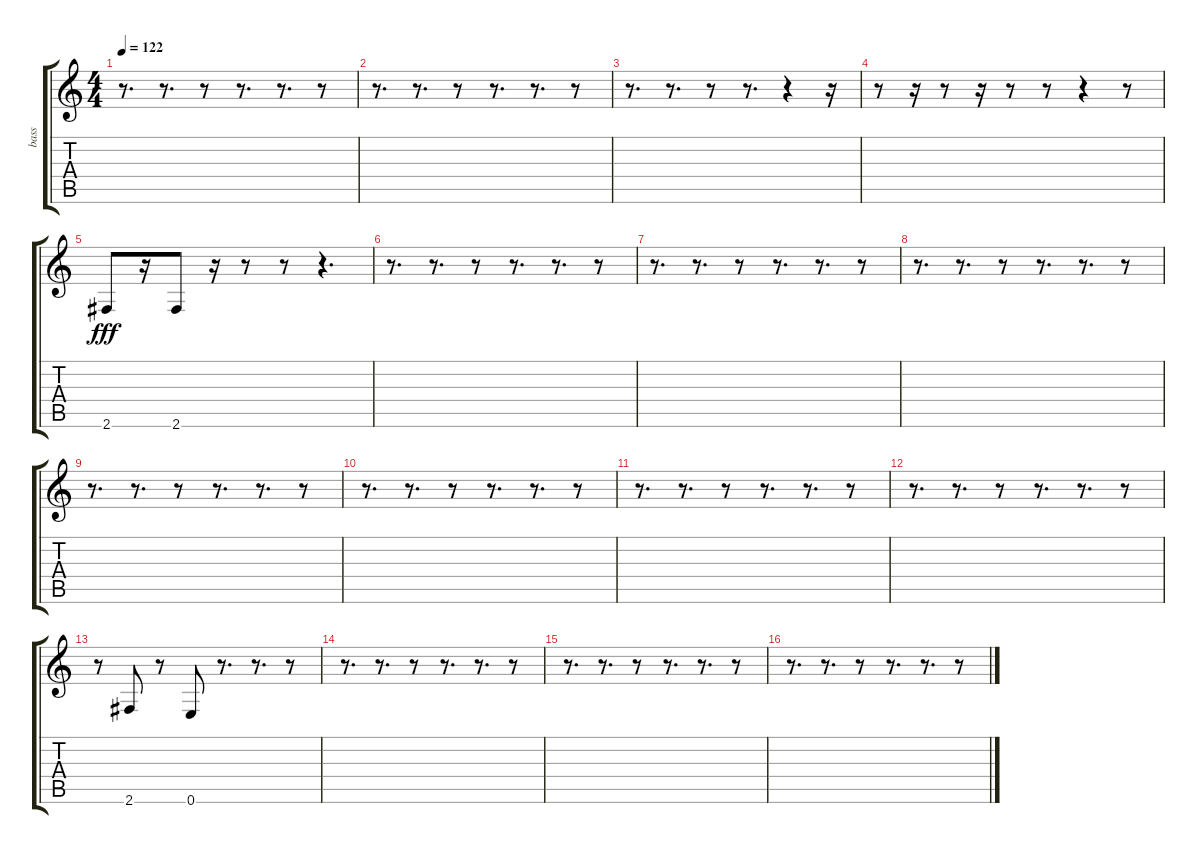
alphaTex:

\track ("bass" "bass") {instrument electricbassfinger}
\staff {score tabs}
\tuning (E4 B3 G3 D3 A2 E2) {hide}
\ts (4 4)
\tempo 122
\clef g2
\ks c
r.8{d dy fff} r.8{d} r.8 r.8{d} r.8{d} r.8 |
r.8{d} r.8{d} r.8 r.8{d} r.8{d} r.8 |
r.8{d} r.8{d} r.8 r.8{d} r.4 r.16 |
r.8 r.16 r.8 r.16 r.8 r.8 r.4 r.8 |
2.6.8 r.16 2.6.8 r.16 r.8 r.8 r.4{d} |
r.8{d} r.8{d} r.8 r.8{d} r.8{d} r.8 |
r.8{d} r.8{d} r.8 r.8{d} r.8{d} r.8 |
r.8{d} r.8{d} r.8 r.8{d} r.8{d} r.8 |
r.8{d} r.8{d} r.8 r.8{d} r.8{d} r.8 |
r.8{d} r.8{d} r.8 r.8{d} r.8{d} r.8 |
r.8{d} r.8{d} r.8 r.8{d} r.8{d} r.8 |
r.8{d} r.8{d} r.8 r.8{d} r.8{d} r.8 |
r.8 2.6.8 r.8 0.6.8 r.8{d} r.8{d} r.8 |
r.8{d} r.8{d} r.8 r.8{d} r.8{d} r.8 |
r.8{d} r.8{d} r.8 r.8{d} r.8{d} r.8 |
r.8{d} r.8{d} r.8 r.8{d} r.8{d} r.8
